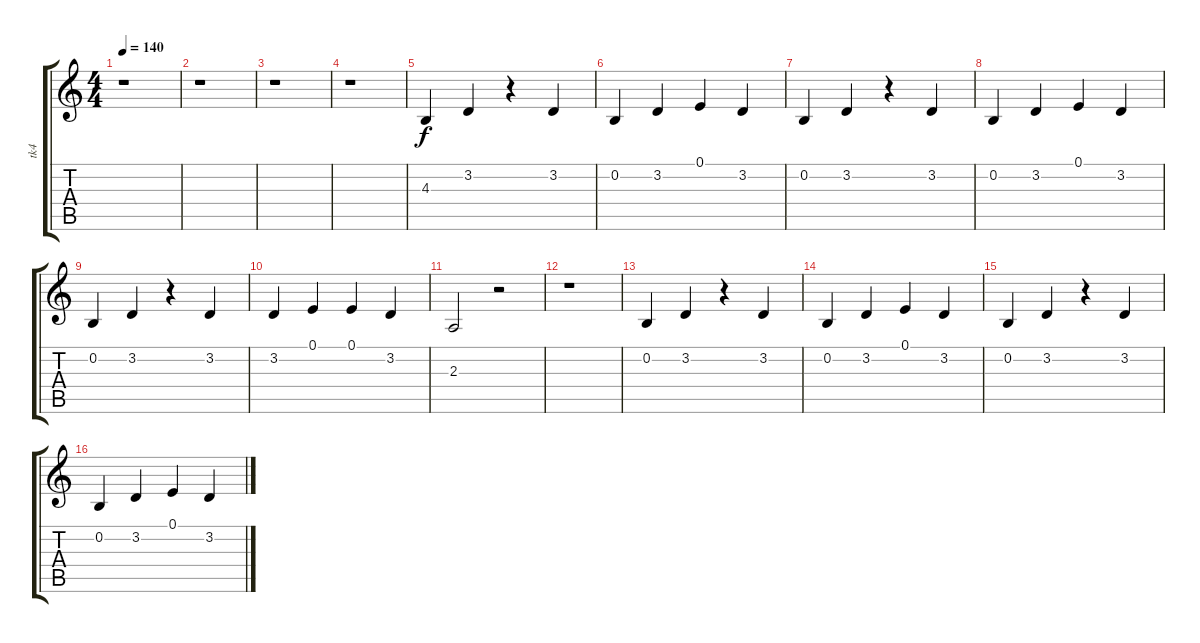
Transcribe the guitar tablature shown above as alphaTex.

\track ("tk4" "tk4") {instrument choiraahs}
\staff {score tabs}
\tuning (E4 B3 G3 D3 A2 E2) {hide}
\ts (4 4)
\tempo 140
\clef g2
\ks c
r.1{dy f instrument choiraahs} |
r.1 |
r.1 |
r.1 |
4.3.4{balance 8} 3.2.4 r.4 3.2.4 |
0.2.4 3.2.4 0.1.4 3.2.4 |
0.2.4 3.2.4 r.4 3.2.4 |
0.2.4 3.2.4 0.1.4 3.2.4 |
0.2.4 3.2.4 r.4 3.2.4 |
3.2.4 0.1.4 0.1.4 3.2.4 |
2.3.2 r.2 |
r.1 |
0.2.4 3.2.4 r.4 3.2.4 |
0.2.4 3.2.4 0.1.4 3.2.4 |
0.2.4 3.2.4 r.4 3.2.4 |
0.2.4 3.2.4 0.1.4 3.2.4
